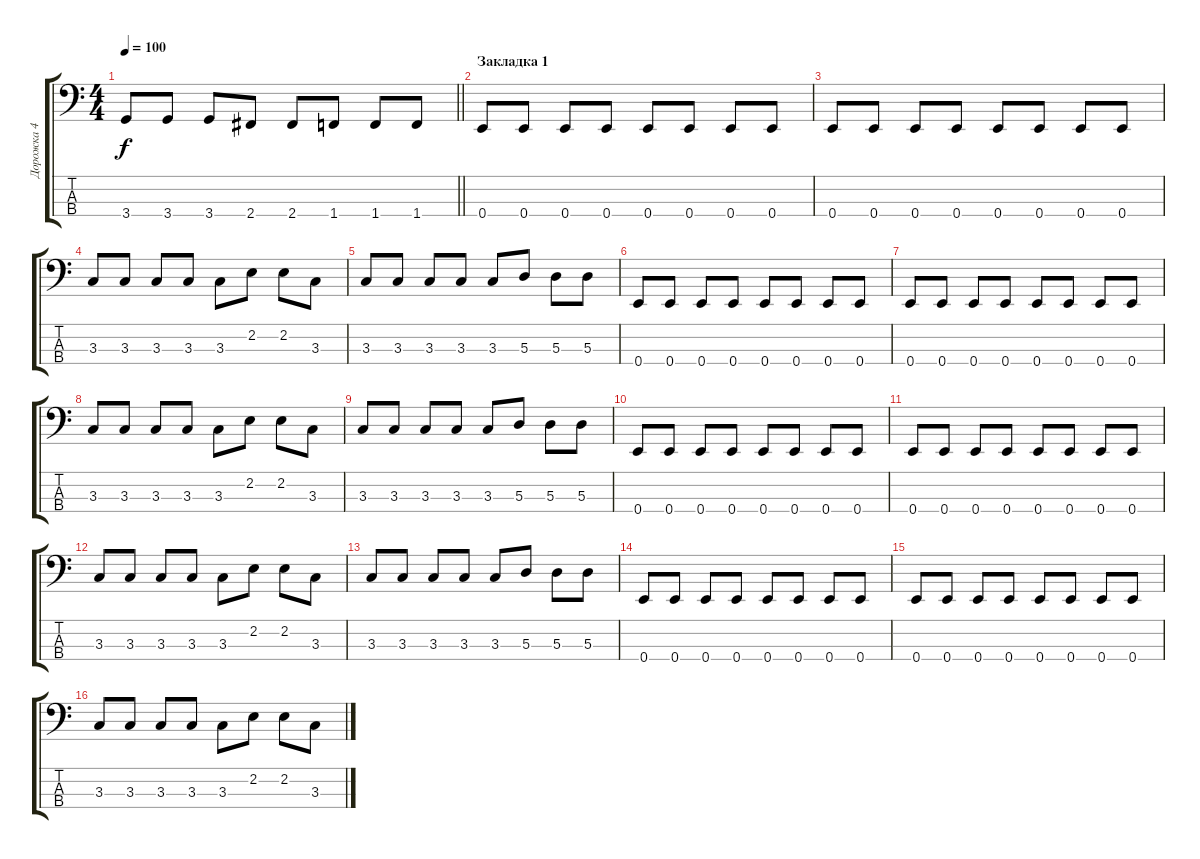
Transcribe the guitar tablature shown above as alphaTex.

\track ("Дорожка 4" "Дорожка 4") {instrument electricbasspick}
\staff {score tabs}
\tuning (G2 D2 A1 E1) {hide}
\ts (4 4)
\tempo 100
\clef f4
\barLineRight lightlight
\ks c
3.4.8{dy f} 3.4.8 3.4.8 2.4.8 2.4.8 1.4.8 1.4.8 1.4.8 |
\section ("" "Закладка 1")
0.4.8 0.4.8 0.4.8 0.4.8 0.4.8 0.4.8 0.4.8 0.4.8 |
0.4.8 0.4.8 0.4.8 0.4.8 0.4.8 0.4.8 0.4.8 0.4.8 |
3.3.8 3.3.8 3.3.8 3.3.8 3.3.8 2.2.8 2.2.8 3.3.8 |
3.3.8 3.3.8 3.3.8 3.3.8 3.3.8 5.3.8 5.3.8 5.3.8 |
0.4.8 0.4.8 0.4.8 0.4.8 0.4.8 0.4.8 0.4.8 0.4.8 |
0.4.8 0.4.8 0.4.8 0.4.8 0.4.8 0.4.8 0.4.8 0.4.8 |
3.3.8 3.3.8 3.3.8 3.3.8 3.3.8 2.2.8 2.2.8 3.3.8 |
3.3.8 3.3.8 3.3.8 3.3.8 3.3.8 5.3.8 5.3.8 5.3.8 |
0.4.8 0.4.8 0.4.8 0.4.8 0.4.8 0.4.8 0.4.8 0.4.8 |
0.4.8 0.4.8 0.4.8 0.4.8 0.4.8 0.4.8 0.4.8 0.4.8 |
3.3.8 3.3.8 3.3.8 3.3.8 3.3.8 2.2.8 2.2.8 3.3.8 |
3.3.8 3.3.8 3.3.8 3.3.8 3.3.8 5.3.8 5.3.8 5.3.8 |
0.4.8 0.4.8 0.4.8 0.4.8 0.4.8 0.4.8 0.4.8 0.4.8 |
0.4.8 0.4.8 0.4.8 0.4.8 0.4.8 0.4.8 0.4.8 0.4.8 |
3.3.8 3.3.8 3.3.8 3.3.8 3.3.8 2.2.8 2.2.8 3.3.8
